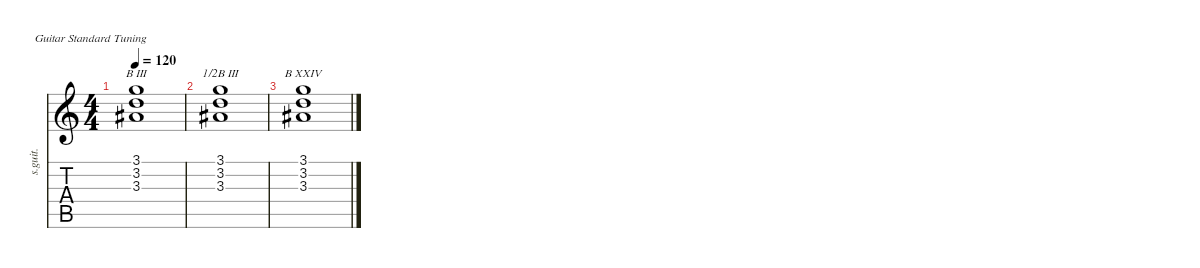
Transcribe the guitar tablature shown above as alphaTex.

\defaultSystemsLayout 4
\hideDynamics
\bracketExtendMode nobrackets
\track ("Steel Guitar" "s.guit.") {instrument acousticguitarsteel}
\staff {score tabs}
\tuning (E4 B3 G3 D3 A2 E2)
\ts (4 4)
\tempo 120
\clef g2
\ks c
(3.1 3.2 3.3{acc #}).1{dy mf instrument acousticguitarsteel barre (3 full) beam Down} |
(3.1 3.2 3.3{acc #}).1{barre (3 half) beam Down} |
(3.3{acc #} 3.2 3.1).1{barre (24 full) beam Down}
